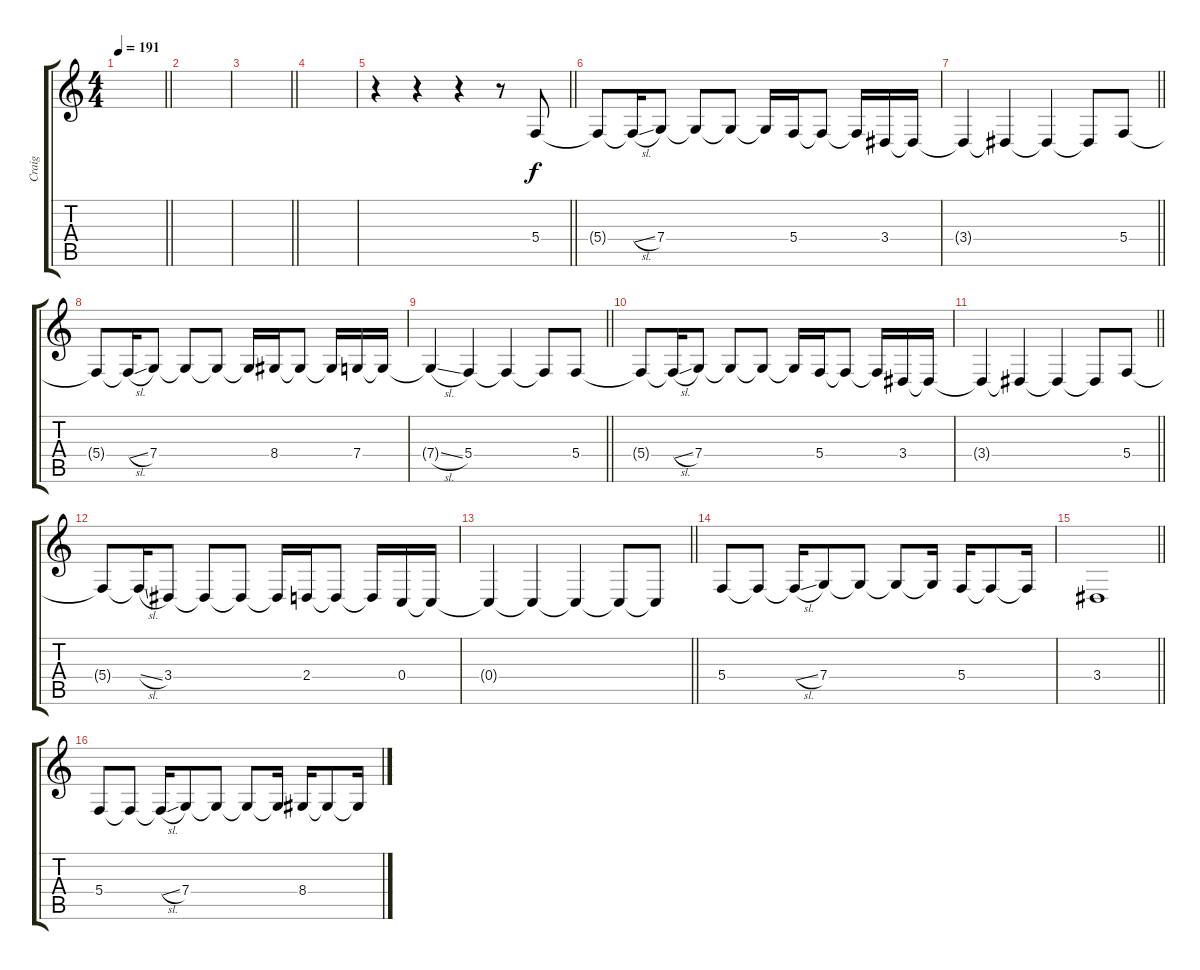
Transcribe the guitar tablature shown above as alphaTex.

\track ("Craig" "Craig") {instrument cello}
\staff {score tabs}
\tuning (D4 A3 F3 C3 G2 C2) {hide}
\ts (4 4)
\tempo 191
\clef g2
\barLineRight lightlight
\ks c
|
|
\barLineRight lightlight
|
|
\barLineRight lightlight
r.4 r.4 r.4 r.8 5.4.8 |
5.4{t}.8 5.4{sl t}.16 7.4.8 7.4{t}.8 7.4{t}.8 7.4{t}.16 5.4.16 5.4{t}.8 5.4{t}.16 3.4.16 3.4{t}.16 |
\barLineRight lightlight
3.4{t}.4 3.4{t}.4 3.4{t}.4 3.4{t}.8 5.4.8 |
5.4{t}.8 5.4{sl t}.16 7.4.8 7.4{t}.8 7.4{t}.8 7.4{t}.16 8.4.16 8.4{t}.8 8.4{t}.16 7.4.16 7.4{t}.16 |
\barLineRight lightlight
7.4{sl t}.4 5.4.4 5.4{t}.4 5.4{t}.8 5.4.8 |
5.4{t}.8 5.4{sl t}.16 7.4.8 7.4{t}.8 7.4{t}.8 7.4{t}.16 5.4.16 5.4{t}.8 5.4{t}.16 3.4.16 3.4{t}.16 |
\barLineRight lightlight
3.4{t}.4 3.4{t}.4 3.4{t}.4 3.4{t}.8 5.4.8 |
5.4{t}.8 5.4{sl t}.16 3.4.8 3.4{t}.8 3.4{t}.8 3.4{t}.16 2.4.16 2.4{t}.8 2.4{t}.16 0.4.16 0.4{t}.16 |
\barLineRight lightlight
0.4{t}.4 0.4{t}.4 0.4{t}.4 0.4{t}.8 0.4{t}.8 |
5.4.8 5.4{t}.8 5.4{sl t}.16 7.4.8 7.4{t}.8 7.4{t}.8 7.4{t}.16 5.4.16 5.4{t}.8 5.4{t}.16 |
\barLineRight lightlight
3.4.1 |
5.4.8 5.4{t}.8 5.4{sl t}.16 7.4.8 7.4{t}.8 7.4{t}.8 7.4{t}.16 8.4.16 8.4{t}.8 8.4{t}.16
